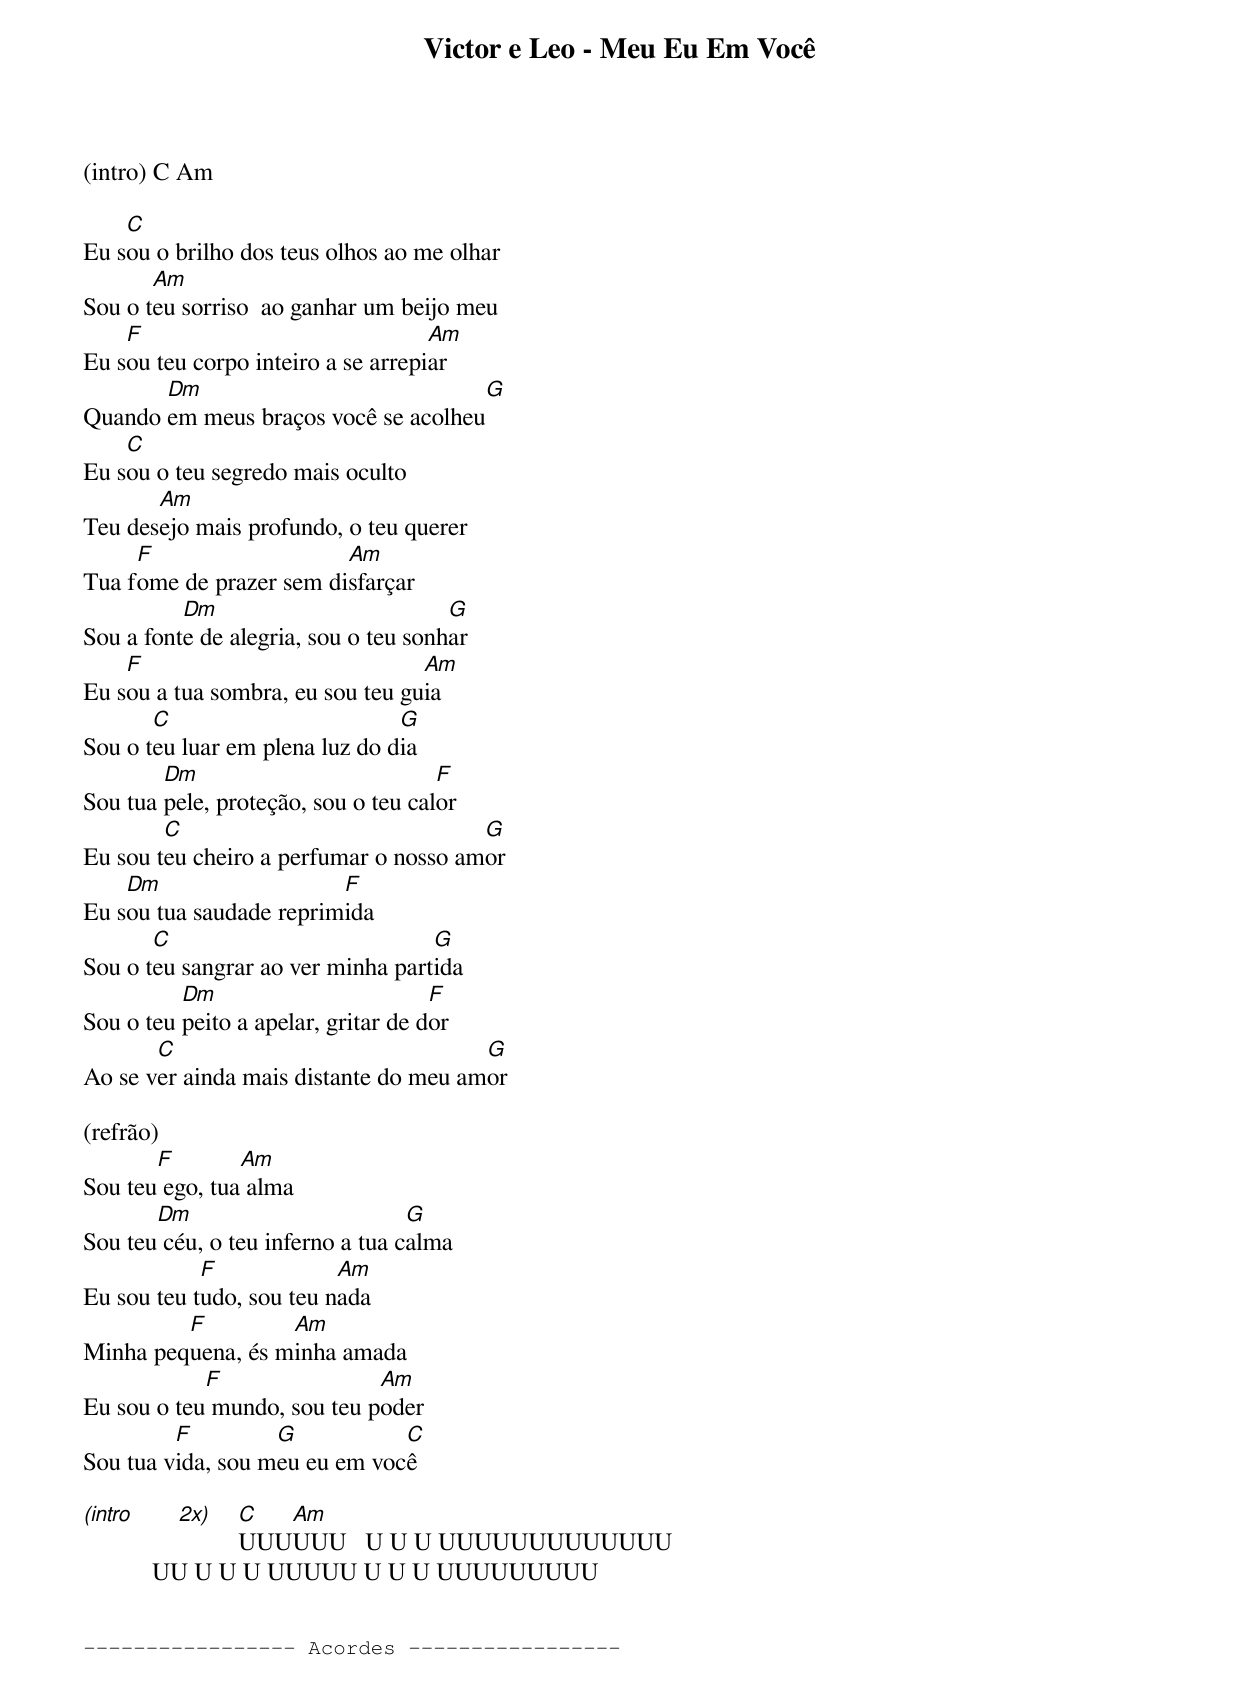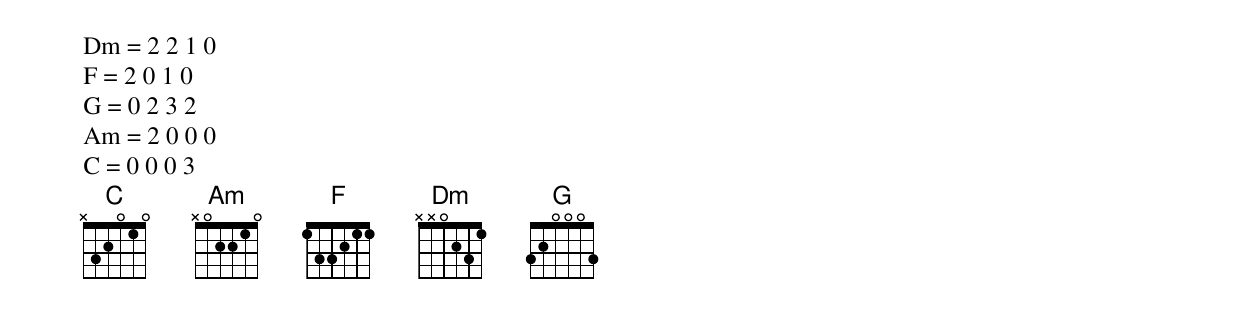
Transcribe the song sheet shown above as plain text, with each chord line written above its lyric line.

Victor e Leo - Meu Eu Em Você

(intro) C Am

    C
Eu sou o brilho dos teus olhos ao me olhar
       Am
Sou o teu sorriso  ao ganhar um beijo meu
    F                               Am
Eu sou teu corpo inteiro a se arrepiar
       Dm                             G
Quando em meus braços você se acolheu
    C
Eu sou o teu segredo mais oculto
       Am
Teu desejo mais profundo, o teu querer
     F                   Am
Tua fome de prazer sem disfarçar
          Dm                          G
Sou a fonte de alegria, sou o teu sonhar
    F                             Am
Eu sou a tua sombra, eu sou teu guia
       C                        G
Sou o teu luar em plena luz do dia
        Dm                           F
Sou tua pele, proteção, sou o teu calor
        C                              G
Eu sou teu cheiro a perfumar o nosso amor
    Dm                   F
Eu sou tua saudade reprimida
       C                           G
Sou o teu sangrar ao ver minha partida
          Dm                         F
Sou o teu peito a apelar, gritar de dor
       C                               G
Ao se ver ainda mais distante do meu amor

(refrão)
       F        Am
Sou teu ego, tua alma
       Dm                         G
Sou teu céu, o teu inferno a tua calma
            F             Am
Eu sou teu tudo, sou teu nada
         F         Am
Minha pequena, és minha amada
            F                Am
Eu sou o teu mundo, sou teu poder
         F         G           C
Sou tua vida, sou meu eu em você

(intro 2x) C  Am
           UUUUUU   U U U UUUUUUUUUUUUU
           UU U U U UUUUU U U U UUUUUUUUU


----------------- Acordes -----------------
Dm = 2 2 1 0
F = 2 0 1 0
G = 0 2 3 2
Am = 2 0 0 0
C = 0 0 0 3
